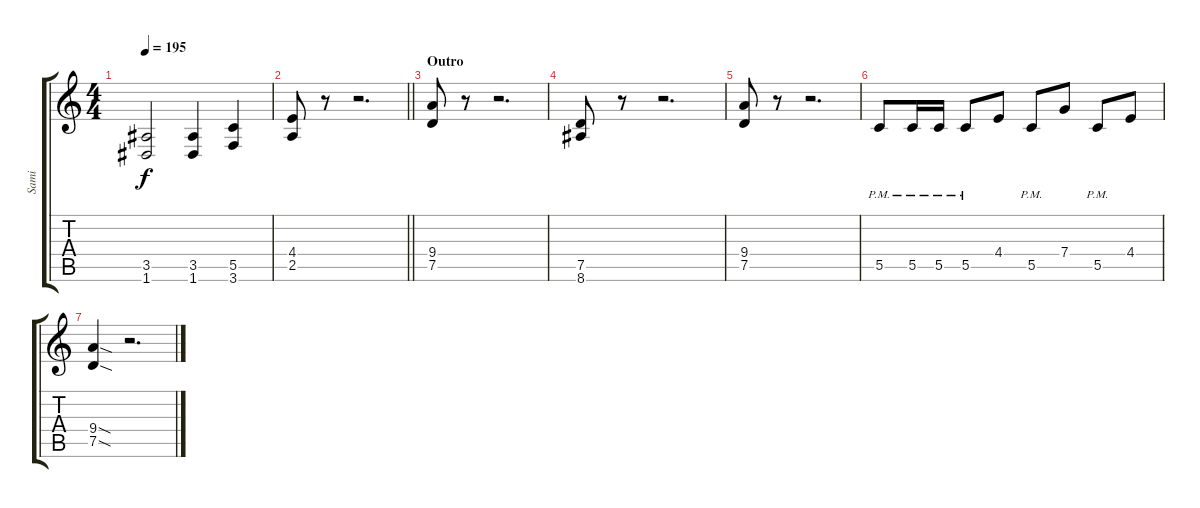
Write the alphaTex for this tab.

\track ("Sami" "Sami") {instrument distortionguitar}
\staff {score tabs}
\tuning (D4 A3 F3 C3 G2 D2) {hide}
\ts (4 4)
\tempo 195
\clef g2
\ks c
(3.5 1.6).2{dy f} (3.5 1.6).4 (5.5 3.6).4 |
\barLineRight lightlight
(4.4 2.5).8 r.8 r.2{d} |
\section ("" "Outro")
(9.4 7.5).8 r.8 r.2{d} |
(7.5 8.6).8 r.8 r.2{d} |
(9.4 7.5).8 r.8 r.2{d} |
5.5{pm}.8 5.5{pm}.16 5.5{pm}.16 5.5{pm}.8 4.4.8 5.5{pm}.8 7.4.8 5.5{pm}.8 4.4.8 |
(9.4{sod} 7.5{sod}).4 r.2{d}
